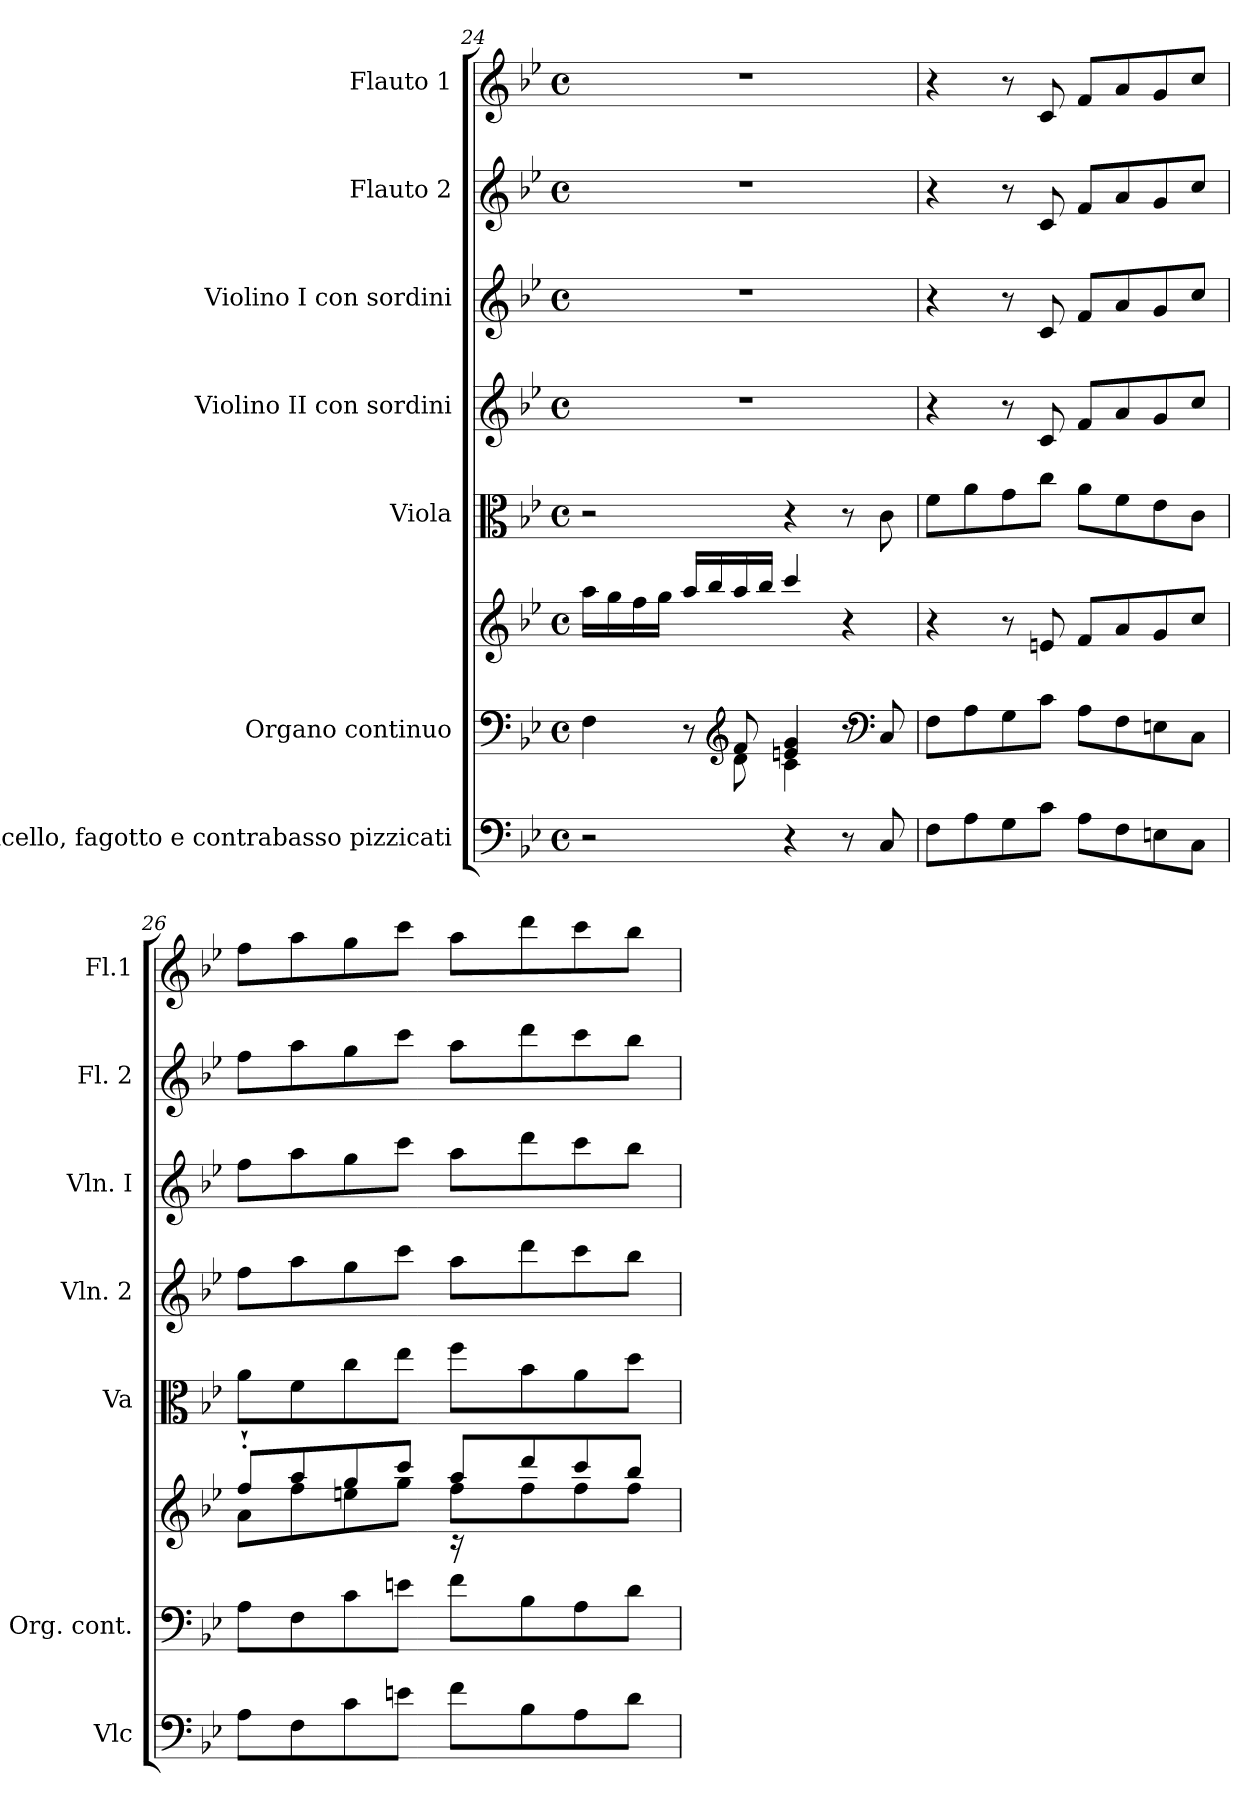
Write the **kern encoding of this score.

**kern	**kern	**kern	**kern	**kern	**kern	**kern	**kern
*part7	*part6	*part6	*part5	*part4	*part3	*part2	*part1
*staff8	*staff7	*staff6	*staff5	*staff4	*staff3	*staff2	*staff1
*I"Violoncello, fagotto e contrabasso pizzicati	*I"Organo  continuo	*	*I"Viola	*I"Violino II con sordini	*I"Violino I  con sordini	*I"Flauto 2	*I"Flauto 1
*I'Vlc	*I'Org.  cont.	*	*I'Va	*I'Vln. 2	*I'Vln. I	*I'Fl. 2	*I'Fl.1
!!LO:PB:g=z
*clefF4	*clefF4	*clefG2	*clefC3	*clefG2	*clefG2	*clefG2	*clefG2
*k[b-e-]	*k[b-e-]	*k[b-e-]	*k[b-e-]	*k[b-e-]	*k[b-e-]	*k[b-e-]	*k[b-e-]
*M4/4	*M4/4	*M4/4	*M4/4	*M4/4	*M4/4	*M4/4	*M4/4
*met(c)	*met(c)	*met(c)	*met(c)	*met(c)	*met(c)	*met(c)	*met(c)
=24	=24	=24	=24	=24	=24	=24	=24
*	*^	*	*	*	*	*	*
2r	4F\	4.ryy	16aa\LL	2r	1r	1r	1r	1r
.	.	.	16gg\	.	.	.	.	.
.	.	.	16ff\	.	.	.	.	.
.	.	.	16gg\JJ	.	.	.	.	.
.	8r	.	16aa/LL	.	.	.	.	.
.	.	.	16bb-/	.	.	.	.	.
*	*clefG2	*	*	*	*	*	*	*
.	8d\	8f/	16aa/	.	.	.	.	.
.	.	.	16bb-/JJ	.	.	.	.	.
4r	4c\	4en/ 4g/	4ccc/	4r	.	.	.	.
8r	8r	4ryy	4r	8r	.	.	.	.
*	*clefF4	*	*	*	*	*	*	*
8C/	8C/	.	.	8c\	.	.	.	.
*	*v	*v	*	*	*	*	*	*
=25	=25	=25	=25	=25	=25	=25	=25
8F\L	8F\L	4r	8f\L	4r	4r	4r	4r
8A\	8A\	.	8a\	.	.	.	.
8G\	8G\	8r	8g\	8r	8r	8r	8r
8c\J	8c\J	8en/	8cc\J	8c/	8c/	8c/	8c/
8A\L	8A\L	8f/L	8a\L	8f/L	8f/L	8f/L	8f/L
8F\	8F\	8a/	8f\	8a/	8a/	8a/	8a/
8En\	8En\	8g/	8e-\	8g/	8g/	8g/	8g/
8C\J	8C\J	8cc/J	8c\J	8cc/J	8cc/J	8cc/J	8cc/J
=26	=26	=26	=26	=26	=26	=26	=26
*	*^	*^	*	*	*	*	*
8A\L	8A\L	2ryy	8ff'`/L	8a!\L	8a\L	8ff\L	8ff\L	8ff\L	8ff\L
8F\	8F\	.	8aa/	8ff!\	8f\	8aa\	8aa\	8aa\	8aa\
8c\	8c\	.	8gg/	8een!\	8cc\	8gg\	8gg\	8gg\	8gg\
8en\J	8en\J	.	8ccc/J	8gg!\J	8ee-\J	8ccc\J	8ccc\J	8ccc\J	8ccc\J
8f\L	16r	8f\L	8aa/L	8ff!\L	8ff\L	8aa\L	8aa\L	8aa\L	8aa\L
.	4..ryy	.	.	.	.	.	.	.	.
8B-\	.	8B-\	8ddd/	8ff!\	8b-\	8ddd\	8ddd\	8ddd\	8ddd\
8A\	.	8A\	8ccc/	8ff!\	8a\	8ccc\	8ccc\	8ccc\	8ccc\
8d\J	.	8d\J	8bb-/J	8ff!\J	8dd\J	8bb-\J	8bb-\J	8bb-\J	8bb-\J
*	*v	*v	*	*	*	*	*	*	*
*	*	*v	*v	*	*	*	*	*
=	=	=	=	=	=	=	=
*-	*-	*-	*-	*-	*-	*-	*-
